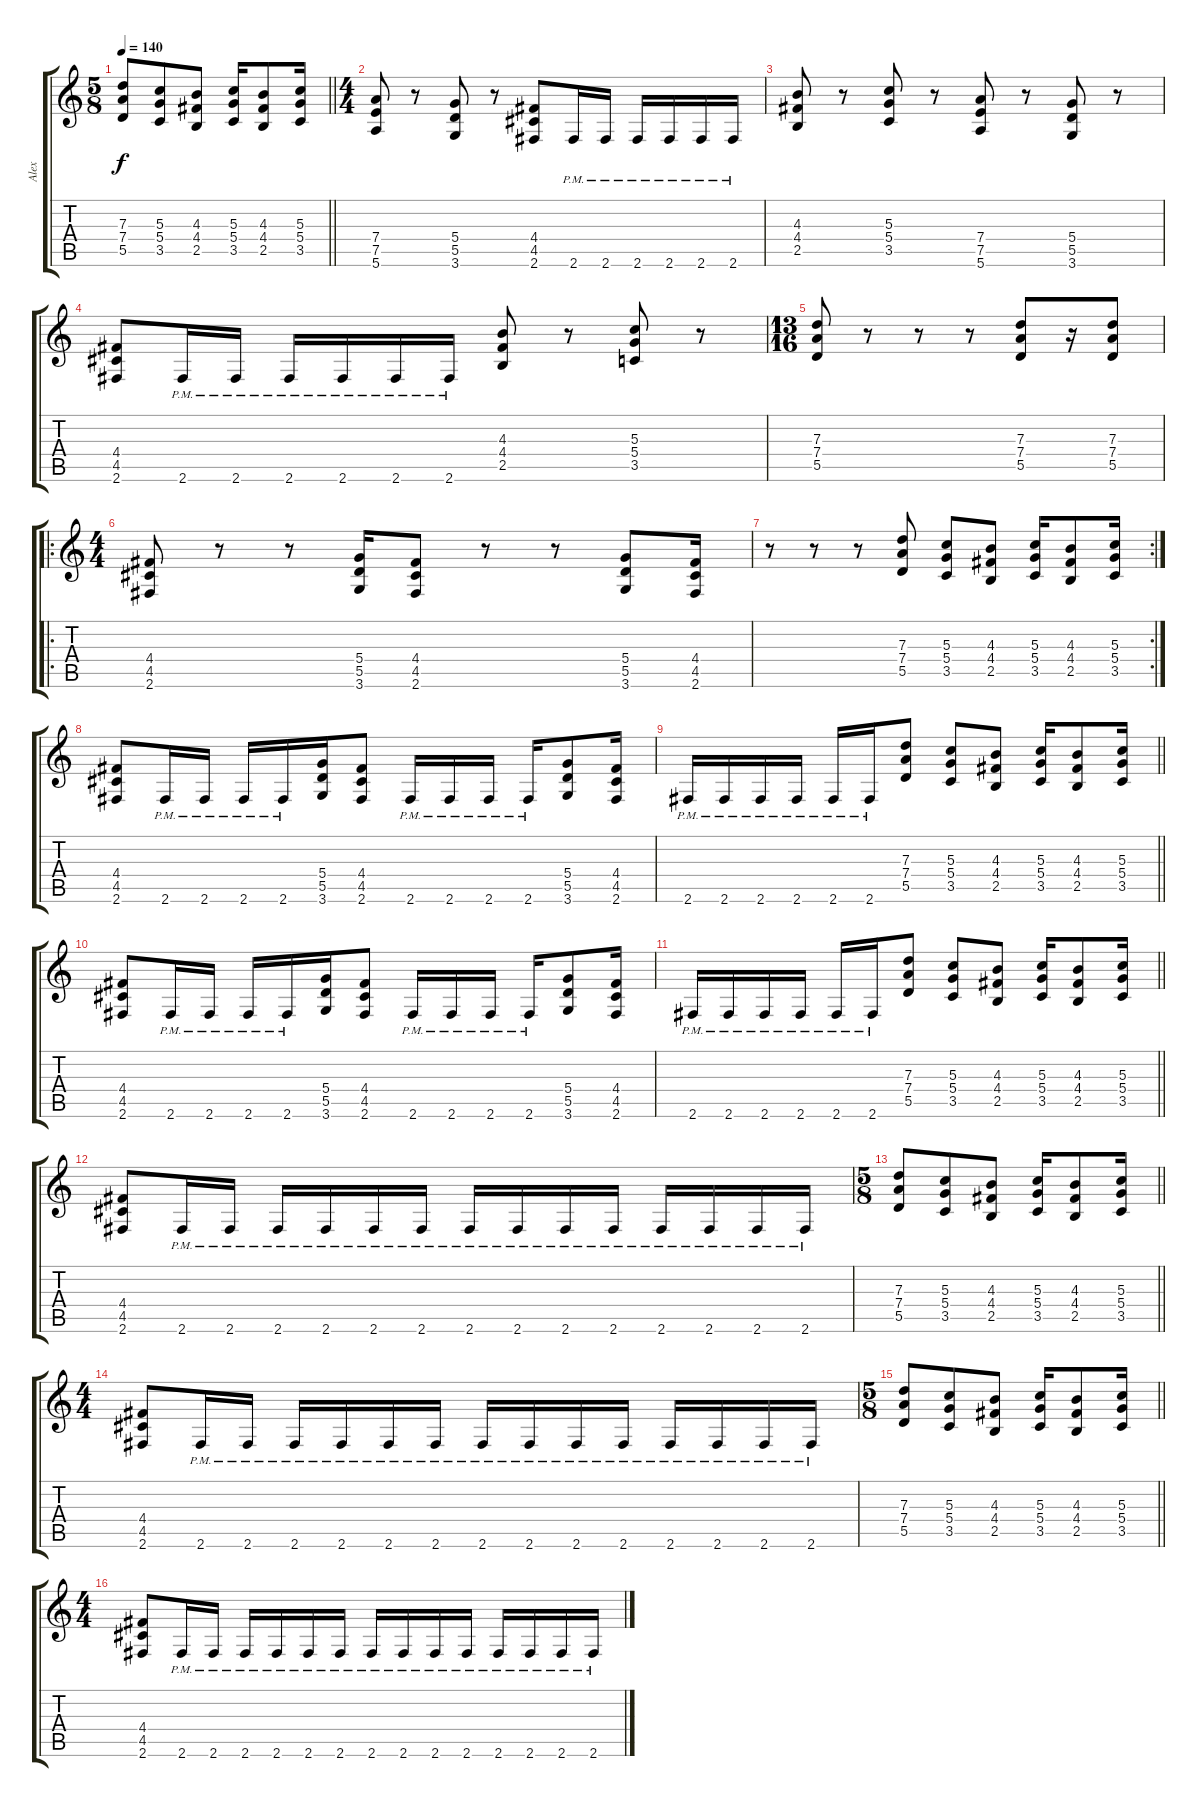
\track ("Alex" "Alex") {instrument overdrivenguitar}
\staff {score tabs}
\tuning (E4 B3 G3 D3 A2 E2) {hide}
\ts (5 8)
\tempo 140
\clef g2
\barLineRight lightlight
\ks c
(7.3 7.4 5.5).8{dy f} (5.3 5.4 3.5).8 (4.3 4.4 2.5).8 (5.3 5.4 3.5).16 (4.3 4.4 2.5).8 (5.3 5.4 3.5).16 |
\ts (4 4)
(7.4 7.5 5.6).8 r.8 (5.4 5.5 3.6).8 r.8 (4.4 4.5 2.6).8 2.6{pm}.16 2.6{pm}.16 2.6{pm}.16 2.6{pm}.16 2.6{pm}.16 2.6{pm}.16 |
(4.3 4.4 2.5).8 r.8 (5.3 5.4 3.5).8 r.8 (7.4 7.5 5.6).8 r.8 (5.4 5.5 3.6).8 r.8 |
(4.4 4.5 2.6).8 2.6{pm}.16 2.6{pm}.16 2.6{pm}.16 2.6{pm}.16 2.6{pm}.16 2.6{pm}.16 (4.3 4.4 2.5).8 r.8 (5.3 5.4 3.5).8 r.8 |
\ts (13 16)
(7.3 7.4 5.5).8 r.8 r.8 r.8 (7.3 7.4 5.5).8 r.16 (7.3 7.4 5.5).8 |
\ro
\ts (4 4)
(4.4 4.5 2.6).8 r.8 r.8 (5.4 5.5 3.6).16 (4.4 4.5 2.6).8 r.8 r.8 (5.4 5.5 3.6).8 (4.4 4.5 2.6).16 |
\rc 2
r.8 r.8 r.8 (7.3 7.4 5.5).8 (5.3 5.4 3.5).8 (4.3 4.4 2.5).8 (5.3 5.4 3.5).16 (4.3 4.4 2.5).8 (5.3 5.4 3.5).16 |
(4.4 4.5 2.6).8 2.6{pm}.16 2.6{pm}.16 2.6{pm}.16 2.6{pm}.16 (5.4 5.5 3.6).16 (4.4 4.5 2.6).8 2.6{pm}.16 2.6{pm}.16 2.6{pm}.16 2.6{pm}.16 (5.4 5.5 3.6).8 (4.4 4.5 2.6).16 |
\barLineRight lightlight
2.6{pm}.16 2.6{pm}.16 2.6{pm}.16 2.6{pm}.16 2.6{pm}.16 2.6{pm}.16 (7.3 7.4 5.5).8 (5.3 5.4 3.5).8 (4.3 4.4 2.5).8 (5.3 5.4 3.5).16 (4.3 4.4 2.5).8 (5.3 5.4 3.5).16 |
(4.4 4.5 2.6).8 2.6{pm}.16 2.6{pm}.16 2.6{pm}.16 2.6{pm}.16 (5.4 5.5 3.6).16 (4.4 4.5 2.6).8 2.6{pm}.16 2.6{pm}.16 2.6{pm}.16 2.6{pm}.16 (5.4 5.5 3.6).8 (4.4 4.5 2.6).16 |
\barLineRight lightlight
2.6{pm}.16 2.6{pm}.16 2.6{pm}.16 2.6{pm}.16 2.6{pm}.16 2.6{pm}.16 (7.3 7.4 5.5).8 (5.3 5.4 3.5).8 (4.3 4.4 2.5).8 (5.3 5.4 3.5).16 (4.3 4.4 2.5).8 (5.3 5.4 3.5).16 |
(4.4 4.5 2.6).8 2.6{pm}.16 2.6{pm}.16 2.6{pm}.16 2.6{pm}.16 2.6{pm}.16 2.6{pm}.16 2.6{pm}.16 2.6{pm}.16 2.6{pm}.16 2.6{pm}.16 2.6{pm}.16 2.6{pm}.16 2.6{pm}.16 2.6{pm}.16 |
\ts (5 8)
\barLineRight lightlight
(7.3 7.4 5.5).8 (5.3 5.4 3.5).8 (4.3 4.4 2.5).8 (5.3 5.4 3.5).16 (4.3 4.4 2.5).8 (5.3 5.4 3.5).16 |
\ts (4 4)
(4.4 4.5 2.6).8 2.6{pm}.16 2.6{pm}.16 2.6{pm}.16 2.6{pm}.16 2.6{pm}.16 2.6{pm}.16 2.6{pm}.16 2.6{pm}.16 2.6{pm}.16 2.6{pm}.16 2.6{pm}.16 2.6{pm}.16 2.6{pm}.16 2.6{pm}.16 |
\ts (5 8)
\barLineRight lightlight
(7.3 7.4 5.5).8 (5.3 5.4 3.5).8 (4.3 4.4 2.5).8 (5.3 5.4 3.5).16 (4.3 4.4 2.5).8 (5.3 5.4 3.5).16 |
\ts (4 4)
(4.4 4.5 2.6).8 2.6{pm}.16 2.6{pm}.16 2.6{pm}.16 2.6{pm}.16 2.6{pm}.16 2.6{pm}.16 2.6{pm}.16 2.6{pm}.16 2.6{pm}.16 2.6{pm}.16 2.6{pm}.16 2.6{pm}.16 2.6{pm}.16 2.6{pm}.16
